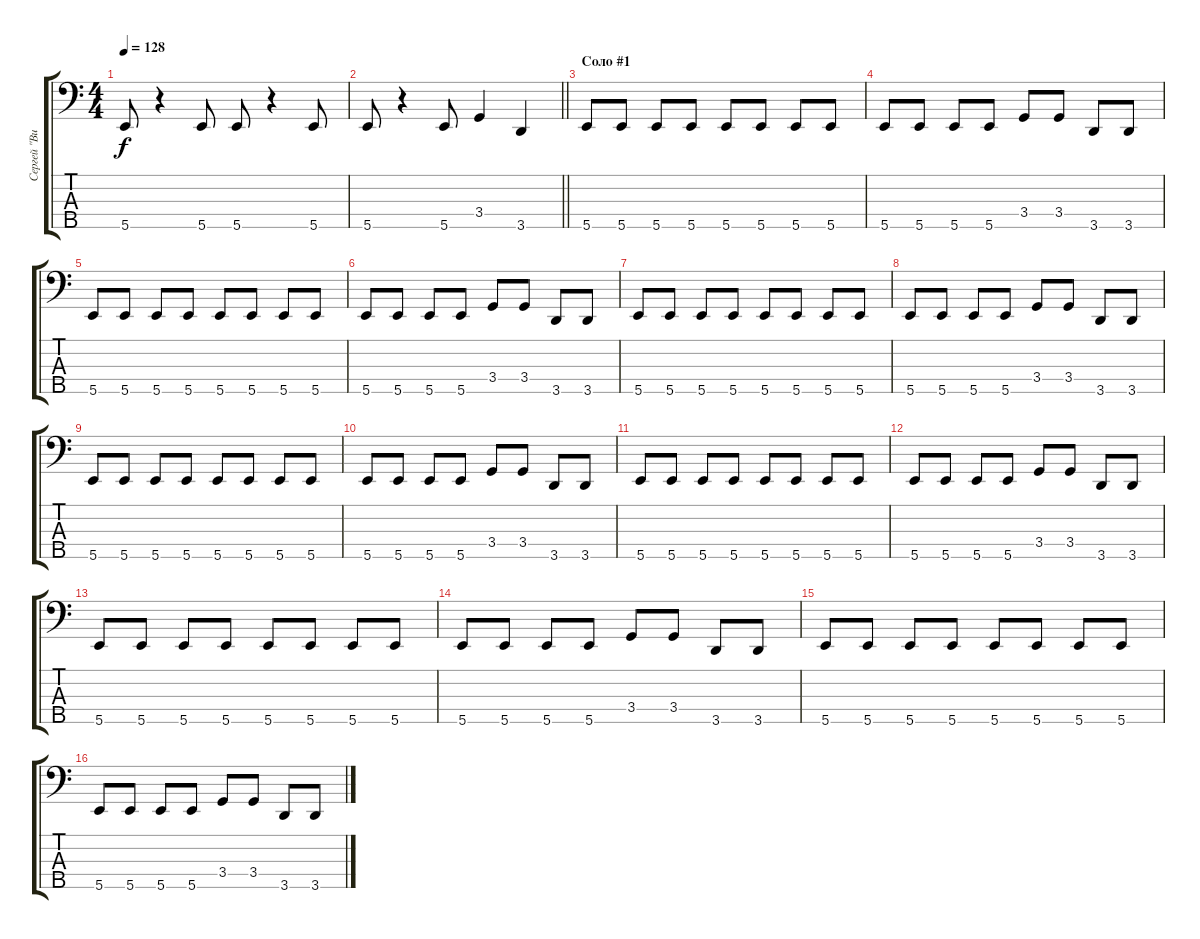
\track ("Сергей \"Викинг\" Цаплин" "Сергей \"Ви") {instrument electricbassfinger}
\staff {score tabs}
\tuning (G2 D2 A1 E1 B0) {hide}
\ts (4 4)
\tempo 128
\clef f4
\ks c
5.5.8{dy f} r.4 5.5.8 5.5.8 r.4 5.5.8 |
\barLineRight lightlight
5.5.8 r.4 5.5.8 3.4.4 3.5.4 |
\section ("" "Соло #1")
5.5.8 5.5.8 5.5.8 5.5.8 5.5.8 5.5.8 5.5.8 5.5.8 |
5.5.8 5.5.8 5.5.8 5.5.8 3.4.8 3.4.8 3.5.8 3.5.8 |
5.5.8 5.5.8 5.5.8 5.5.8 5.5.8 5.5.8 5.5.8 5.5.8 |
5.5.8 5.5.8 5.5.8 5.5.8 3.4.8 3.4.8 3.5.8 3.5.8 |
5.5.8 5.5.8 5.5.8 5.5.8 5.5.8 5.5.8 5.5.8 5.5.8 |
5.5.8 5.5.8 5.5.8 5.5.8 3.4.8 3.4.8 3.5.8 3.5.8 |
5.5.8 5.5.8 5.5.8 5.5.8 5.5.8 5.5.8 5.5.8 5.5.8 |
5.5.8 5.5.8 5.5.8 5.5.8 3.4.8 3.4.8 3.5.8 3.5.8 |
5.5.8 5.5.8 5.5.8 5.5.8 5.5.8 5.5.8 5.5.8 5.5.8 |
5.5.8 5.5.8 5.5.8 5.5.8 3.4.8 3.4.8 3.5.8 3.5.8 |
5.5.8 5.5.8 5.5.8 5.5.8 5.5.8 5.5.8 5.5.8 5.5.8 |
5.5.8 5.5.8 5.5.8 5.5.8 3.4.8 3.4.8 3.5.8 3.5.8 |
5.5.8 5.5.8 5.5.8 5.5.8 5.5.8 5.5.8 5.5.8 5.5.8 |
5.5.8 5.5.8 5.5.8 5.5.8 3.4.8 3.4.8 3.5.8 3.5.8
